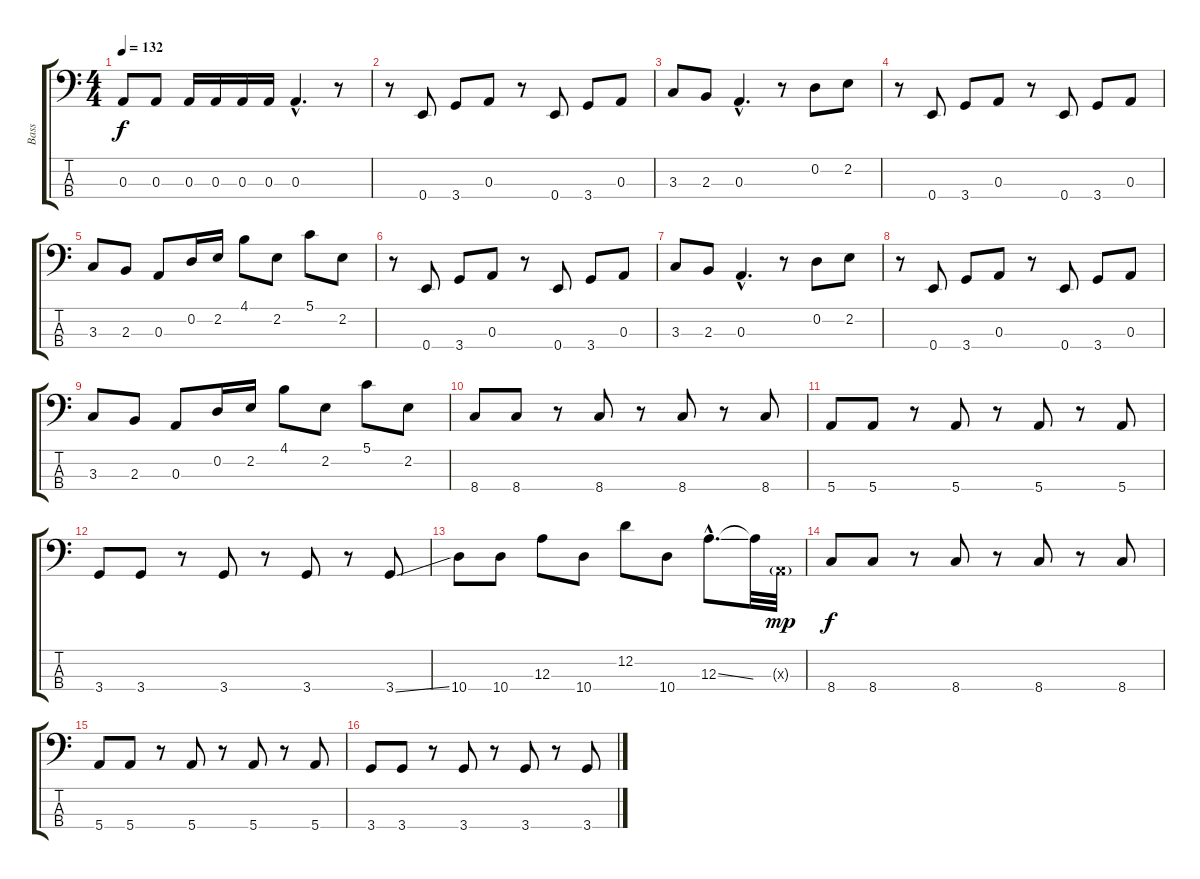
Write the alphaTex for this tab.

\track ("Bass" "Bass") {instrument slapbass1}
\staff {score tabs}
\tuning (G2 D2 A1 E1) {hide}
\ts (4 4)
\tempo 132
\clef f4
\ks c
0.3.8{dy f} 0.3.8 0.3.16 0.3.16 0.3.16 0.3.16 0.3{hac}.4{d} r.8 |
r.8 0.4.8 3.4.8 0.3.8 r.8 0.4.8 3.4.8 0.3.8 |
3.3.8 2.3.8 0.3{hac}.4{d} r.8 0.2.8 2.2.8 |
r.8 0.4.8 3.4.8 0.3.8 r.8 0.4.8 3.4.8 0.3.8 |
3.3.8 2.3.8 0.3.8 0.2.16 2.2.16 4.1.8 2.2.8 5.1.8 2.2.8 |
r.8 0.4.8 3.4.8 0.3.8 r.8 0.4.8 3.4.8 0.3.8 |
3.3.8 2.3.8 0.3{hac}.4{d} r.8 0.2.8 2.2.8 |
r.8 0.4.8 3.4.8 0.3.8 r.8 0.4.8 3.4.8 0.3.8 |
3.3.8 2.3.8 0.3.8 0.2.16 2.2.16 4.1.8 2.2.8 5.1.8 2.2.8 |
8.4.8 8.4.8 r.8 8.4.8 r.8 8.4.8 r.8 8.4.8 |
5.4.8 5.4.8 r.8 5.4.8 r.8 5.4.8 r.8 5.4.8 |
3.4.8 3.4.8 r.8 3.4.8 r.8 3.4.8 r.8 3.4{ss}.8 |
10.4.8 10.4.8 12.3.8 10.4.8 12.2.8 10.4.8 12.3{ss hac}.8{d} 12.3{t}.32 0.3{g x}.32{dy mp} |
8.4.8{dy f} 8.4.8 r.8 8.4.8 r.8 8.4.8 r.8 8.4.8 |
5.4.8 5.4.8 r.8 5.4.8 r.8 5.4.8 r.8 5.4.8 |
3.4.8 3.4.8 r.8 3.4.8 r.8 3.4.8 r.8 3.4.8
